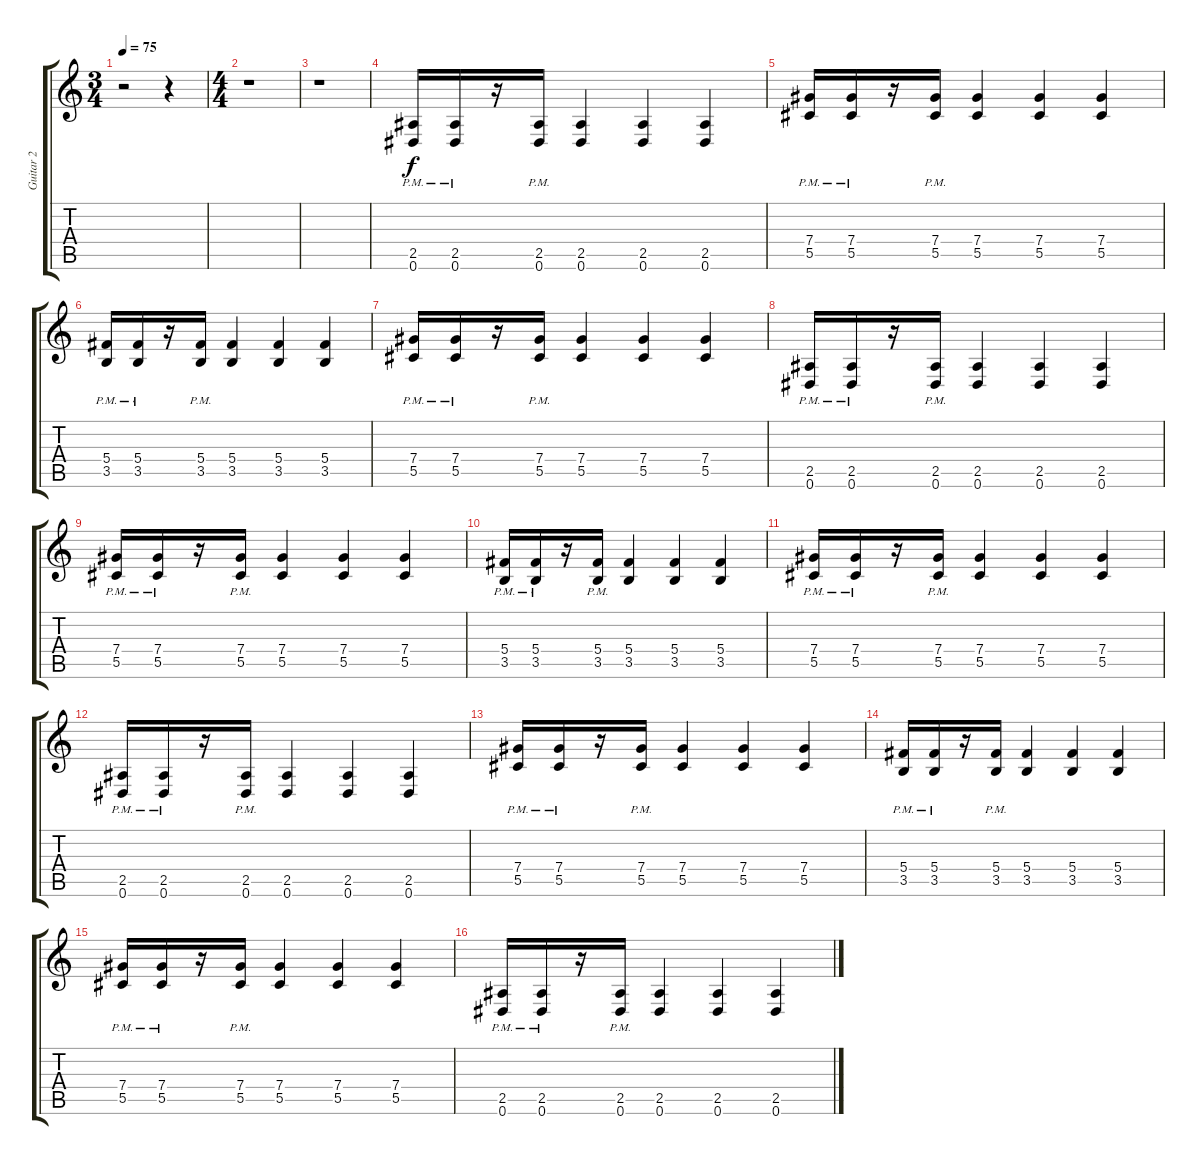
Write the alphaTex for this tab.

\track ("Guitar 2" "Guitar 2") {instrument distortionguitar}
\staff {score tabs}
\tuning (Eb4 Bb3 Gb3 Db3 Ab2 Eb2) {hide}
\ts (3 4)
\tempo 75
\clef g2
\ks c
r.2{dy f instrument distortionguitar} r.4 |
\ts (4 4)
r.1 |
r.1 |
(2.5{pm} 0.6{pm}).16 (2.5{pm} 0.6{pm}).16 r.16 (2.5{pm} 0.6{pm}).16 (2.5 0.6).4 (2.5 0.6).4 (2.5 0.6).4 |
(7.4{pm} 5.5{pm}).16 (7.4{pm} 5.5{pm}).16 r.16 (7.4{pm} 5.5{pm}).16 (7.4 5.5).4 (7.4 5.5).4 (7.4 5.5).4 |
(5.4{pm} 3.5{pm}).16 (5.4{pm} 3.5{pm}).16 r.16 (5.4{pm} 3.5{pm}).16 (5.4 3.5).4 (5.4 3.5).4 (5.4 3.5).4 |
(7.4{pm} 5.5{pm}).16 (7.4{pm} 5.5{pm}).16 r.16 (7.4{pm} 5.5{pm}).16 (7.4 5.5).4 (7.4 5.5).4 (7.4 5.5).4 |
(2.5{pm} 0.6{pm}).16 (2.5{pm} 0.6{pm}).16 r.16 (2.5{pm} 0.6{pm}).16 (2.5 0.6).4 (2.5 0.6).4 (2.5 0.6).4 |
(7.4{pm} 5.5{pm}).16 (7.4{pm} 5.5{pm}).16 r.16 (7.4{pm} 5.5{pm}).16 (7.4 5.5).4 (7.4 5.5).4 (7.4 5.5).4 |
(5.4{pm} 3.5{pm}).16 (5.4{pm} 3.5{pm}).16 r.16 (5.4{pm} 3.5{pm}).16 (5.4 3.5).4 (5.4 3.5).4 (5.4 3.5).4 |
(7.4{pm} 5.5{pm}).16 (7.4{pm} 5.5{pm}).16 r.16 (7.4{pm} 5.5{pm}).16 (7.4 5.5).4 (7.4 5.5).4 (7.4 5.5).4 |
(2.5{pm} 0.6{pm}).16 (2.5{pm} 0.6{pm}).16 r.16 (2.5{pm} 0.6{pm}).16 (2.5 0.6).4 (2.5 0.6).4 (2.5 0.6).4 |
(7.4{pm} 5.5{pm}).16 (7.4{pm} 5.5{pm}).16 r.16 (7.4{pm} 5.5{pm}).16 (7.4 5.5).4 (7.4 5.5).4 (7.4 5.5).4 |
(5.4{pm} 3.5{pm}).16 (5.4{pm} 3.5{pm}).16 r.16 (5.4{pm} 3.5{pm}).16 (5.4 3.5).4 (5.4 3.5).4 (5.4 3.5).4 |
(7.4{pm} 5.5{pm}).16 (7.4{pm} 5.5{pm}).16 r.16 (7.4{pm} 5.5{pm}).16 (7.4 5.5).4 (7.4 5.5).4 (7.4 5.5).4 |
(2.5{pm} 0.6{pm}).16 (2.5{pm} 0.6{pm}).16 r.16 (2.5{pm} 0.6{pm}).16 (2.5 0.6).4 (2.5 0.6).4 (2.5 0.6).4
